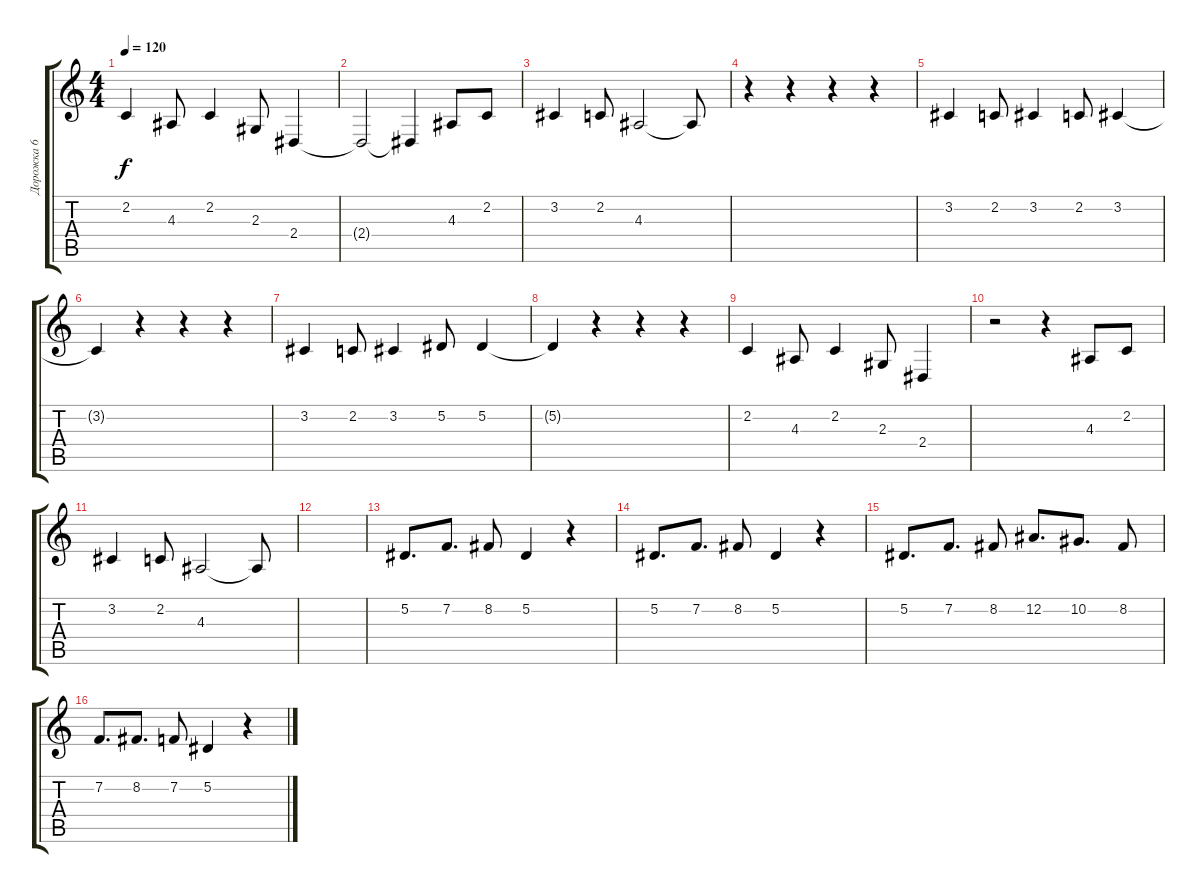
\track ("Дорожка 6" "Дорожка 6") {instrument altosax}
\staff {score tabs}
\tuning (Eb4 Bb3 Gb3 Db3 Ab2 Eb2) {hide}
\ts (4 4)
\tempo 120
\clef g2
\ks c
2.2.4{dy f} 4.3.8 2.2.4 2.3.8 2.4.4 |
2.4{t}.2 2.4{t}.4 4.3.8 2.2.8 |
3.2.4 2.2.8 4.3.2 4.3{t}.8 |
r.4 r.4 r.4 r.4 |
3.2.4 2.2.8 3.2.4 2.2.8 3.2.4 |
3.2{t}.4 r.4 r.4 r.4 |
3.2.4 2.2.8 3.2.4 5.2.8 5.2.4 |
5.2{t}.4 r.4 r.4 r.4 |
2.2.4 4.3.8 2.2.4 2.3.8 2.4.4 |
r.2 r.4 4.3.8 2.2.8 |
3.2.4 2.2.8 4.3.2 4.3{t}.8 |
|
5.2.8{d} 7.2.8{d} 8.2.8 5.2.4 r.4 |
5.2.8{d} 7.2.8{d} 8.2.8 5.2.4 r.4 |
5.2.8{d} 7.2.8{d} 8.2.8 12.2.8{d} 10.2.8{d} 8.2.8 |
7.2.8{d} 8.2.8{d} 7.2.8 5.2.4 r.4
